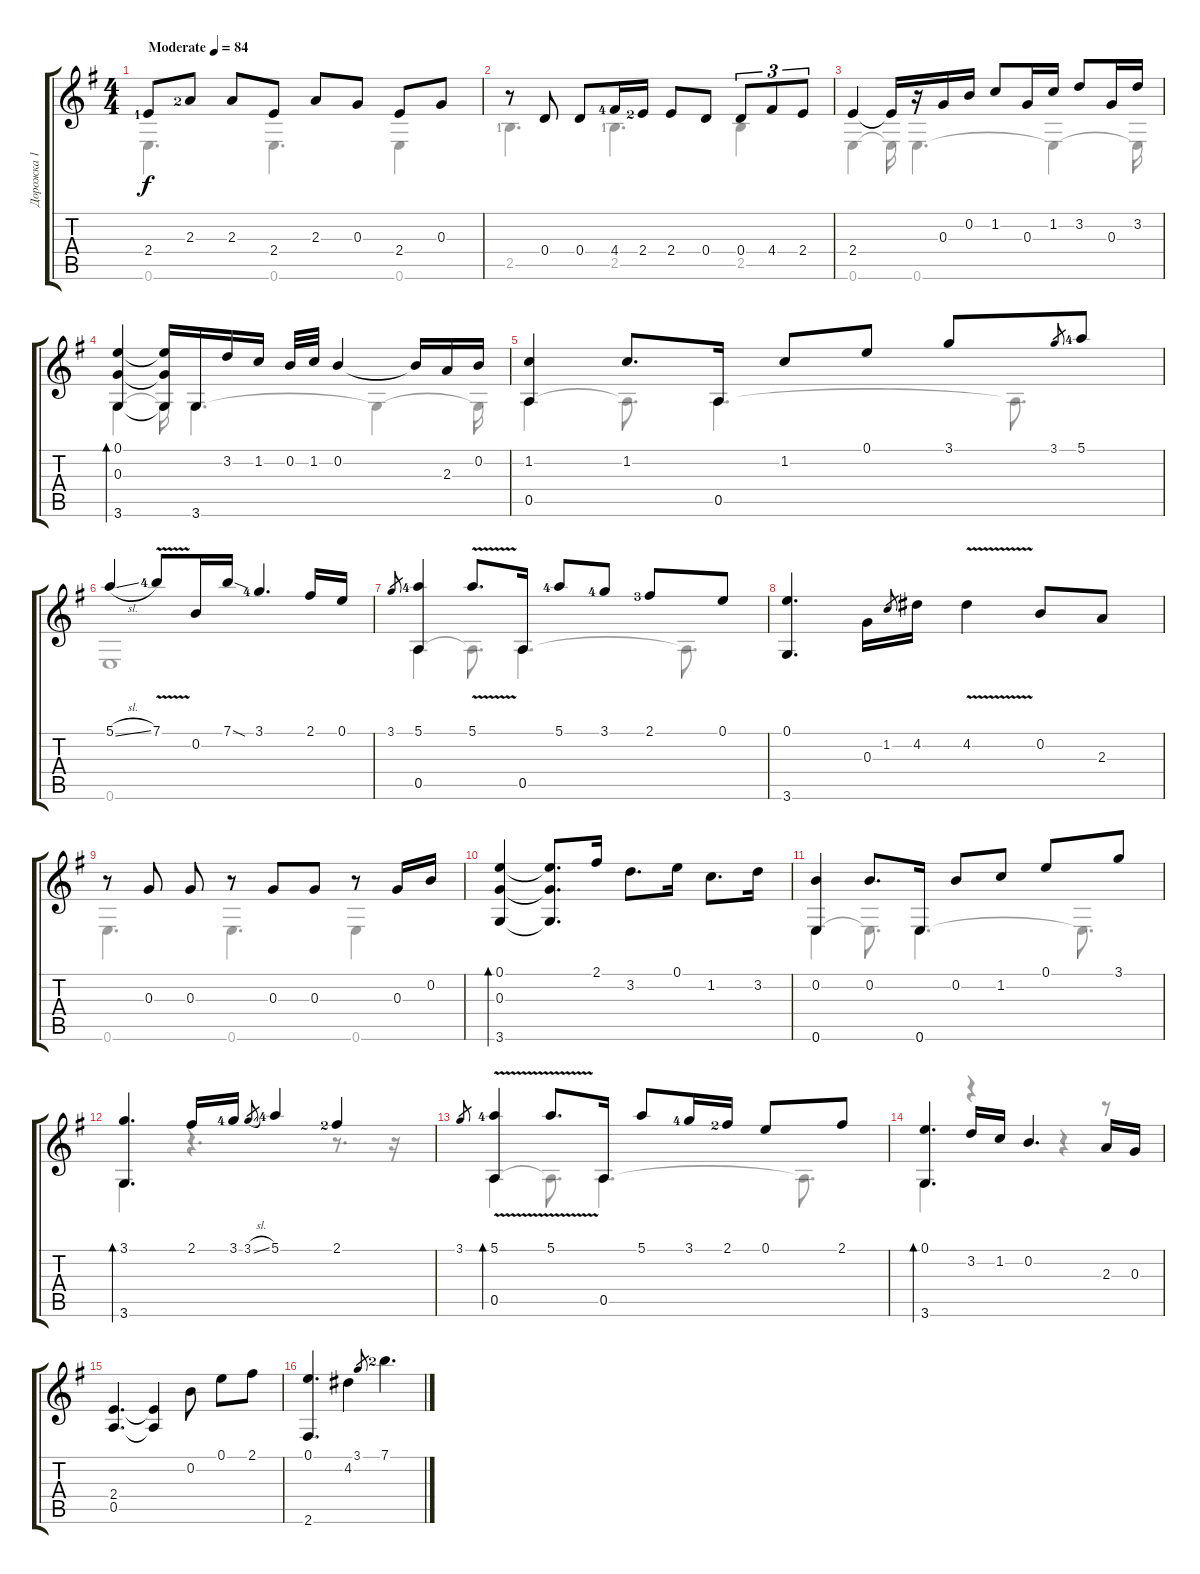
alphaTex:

\track ("Дорожка 1" "Дорожка 1") {instrument acousticguitarsteel}
\staff {score tabs}
\tuning (E4 B3 G3 D3 A2 E2) {hide}
\voice
\ts (4 4)
\tempo (84 "Moderate")
\clef g2
\ks eminor
2.4{lf 2}.8{dy f instrument acousticguitarsteel} 2.3{lf 3}.8 2.3.8 2.4.8 2.3.8 0.3.8 2.4.8 0.3.8 |
r.8 0.4.8 0.4.8 4.4{lf 5}.16 2.4{lf 3}.16 2.4.8 0.4.8 0.4.8{tu (3 2)} 4.4.8{tu (3 2)} 2.4.8{tu (3 2)} |
2.4.4 2.4{t}.16 r.16 0.3.16 0.2.16 1.2.8 0.3.16 1.2.16 3.2.8 0.3.16 3.2.16 |
(0.1 0.3 3.6).4{bd 480} (0.1{t} 0.3{t} 3.6{t}).16 3.6.16 3.2.16 1.2.16 0.2.32 1.2.32 0.2.4 0.2{t}.16 2.3.16 0.2.16 |
(1.2 0.5).4 1.2.8{d} 0.5.16 1.2.8 0.1.8 3.1.8 3.1.8{gr} 5.1{lf 5}.8 |
5.1{sl}.4 7.1{v lf 5}.8 0.2.16 7.1{sod}.16 3.1{lf 5}.4{d} 2.1.16 0.1.16 |
3.1.8{gr} (5.1{lf 5} 0.5).4 5.1{v}.8{d} 0.5.16 5.1{lf 5}.8 3.1{lf 5}.8 2.1{lf 4}.8 0.1.8 |
(0.1 3.6).4{d} 0.3.16 1.2.8{gr} 4.2.16 4.2{v}.4 0.2.8 2.3.8 |
r.8 0.3.8 0.3.8 r.8 0.3.8 0.3.8 r.8 0.3.16 0.2.16 |
(0.1 0.3 3.6).4{bd 480} (0.1{t} 0.3{t} 3.6{t}).8{d} 2.1.16 3.2.8{d} 0.1.16 1.2.8{d} 3.2.16 |
(0.2 0.6).4 0.2.8{d} 0.6.16 0.2.8 1.2.8 0.1.8 3.1.8 |
(3.1 3.6).4{d bd 480} 2.1.16 3.1{lf 5}.16 3.1{sl}.8{gr} 5.1{lf 5}.4 2.1{lf 3}.4 |
3.1.8{gr} (5.1{v lf 5} 0.5).4{bd 240} 5.1{v}.8{d} 0.5.16 5.1.8 3.1{lf 5}.16 2.1{lf 3}.16 0.1.8 2.1.8 |
(0.1 3.6).4{d bd 120} 3.2.16 1.2.16 0.2.4{d} 2.3.16 0.3.16 |
(2.4 0.5).4{d} (2.4{t} 0.5{t}).4 0.2.8 0.1.8 2.1.8 |
(0.1 2.6).4{d} 4.2.4 3.1.8{gr} 7.1{lf 3}.4{d}
\voice
\clef g2
\ottava regular
\simile none
\ks eminor
0.6.4{d dy f} 0.6.4{d} 0.6.4 |
2.5{lf 2}.4{d} 2.5{lf 2}.4{d} 2.5.4 |
0.6.4 0.6{t}.16 0.6.4{d} 0.6{t}.4 0.6{t}.16 |
3.6.4 3.6{t}.16 3.6.4{d} 3.6{t}.4 3.6{t}.16 |
0.5.4 0.5{t}.8{d} 0.5.4{d} 0.5{t}.8{d} |
0.6.1 |
0.5.4 0.5{t}.8{d} 0.5.4{d} 0.5{t}.8{d} |
|
0.6.4{d} 0.6.4{d} 0.6.4 |
|
0.6.4 0.6{t}.8{d} 0.6.4{d} 0.6{t}.8{d} |
3.6.4{d} r.4{d} r.8{d} r.16 |
0.5.4 0.5{t}.8{d} 0.5.4{d} 0.5{t}.8{d} |
3.6.4{d} r.4 r.4 r.8 |
|
